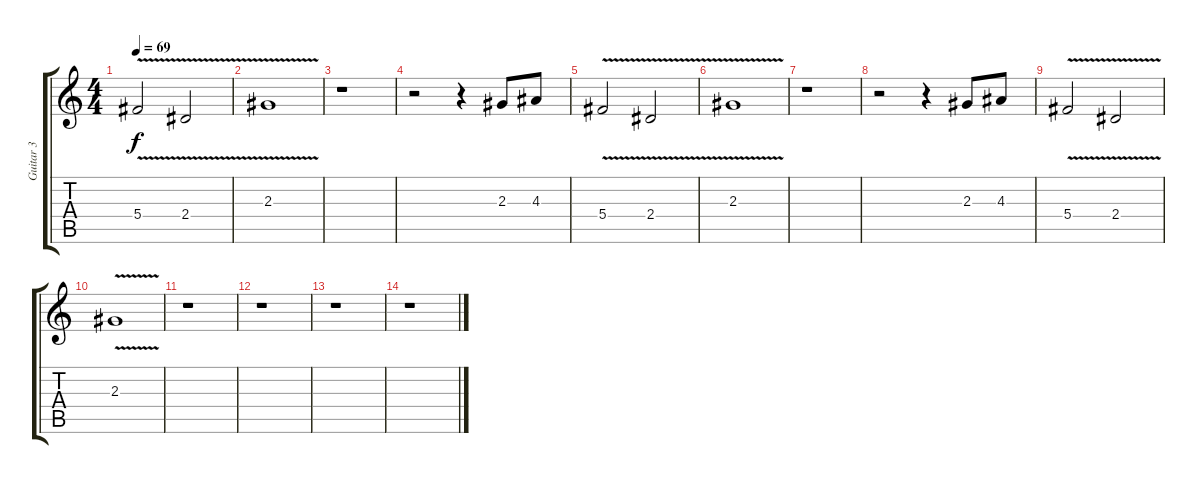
\track ("Guitar 3" "Guitar 3") {instrument distortionguitar}
\staff {score tabs}
\tuning (Eb4 Bb3 Gb3 Db3 Ab2 Eb2) {hide}
\ts (4 4)
\tempo 69
\clef g2
\ks c
5.4{v}.2{dy f} 2.4{v}.2 |
2.3{v}.1 |
r.1 |
r.2 r.4 2.3.8 4.3.8 |
5.4{v}.2 2.4{v}.2 |
2.3{v}.1 |
r.1 |
r.2 r.4 2.3.8 4.3.8 |
5.4{v}.2 2.4{v}.2 |
2.3{v}.1 |
r.1 |
r.1 |
r.1 |
r.1
